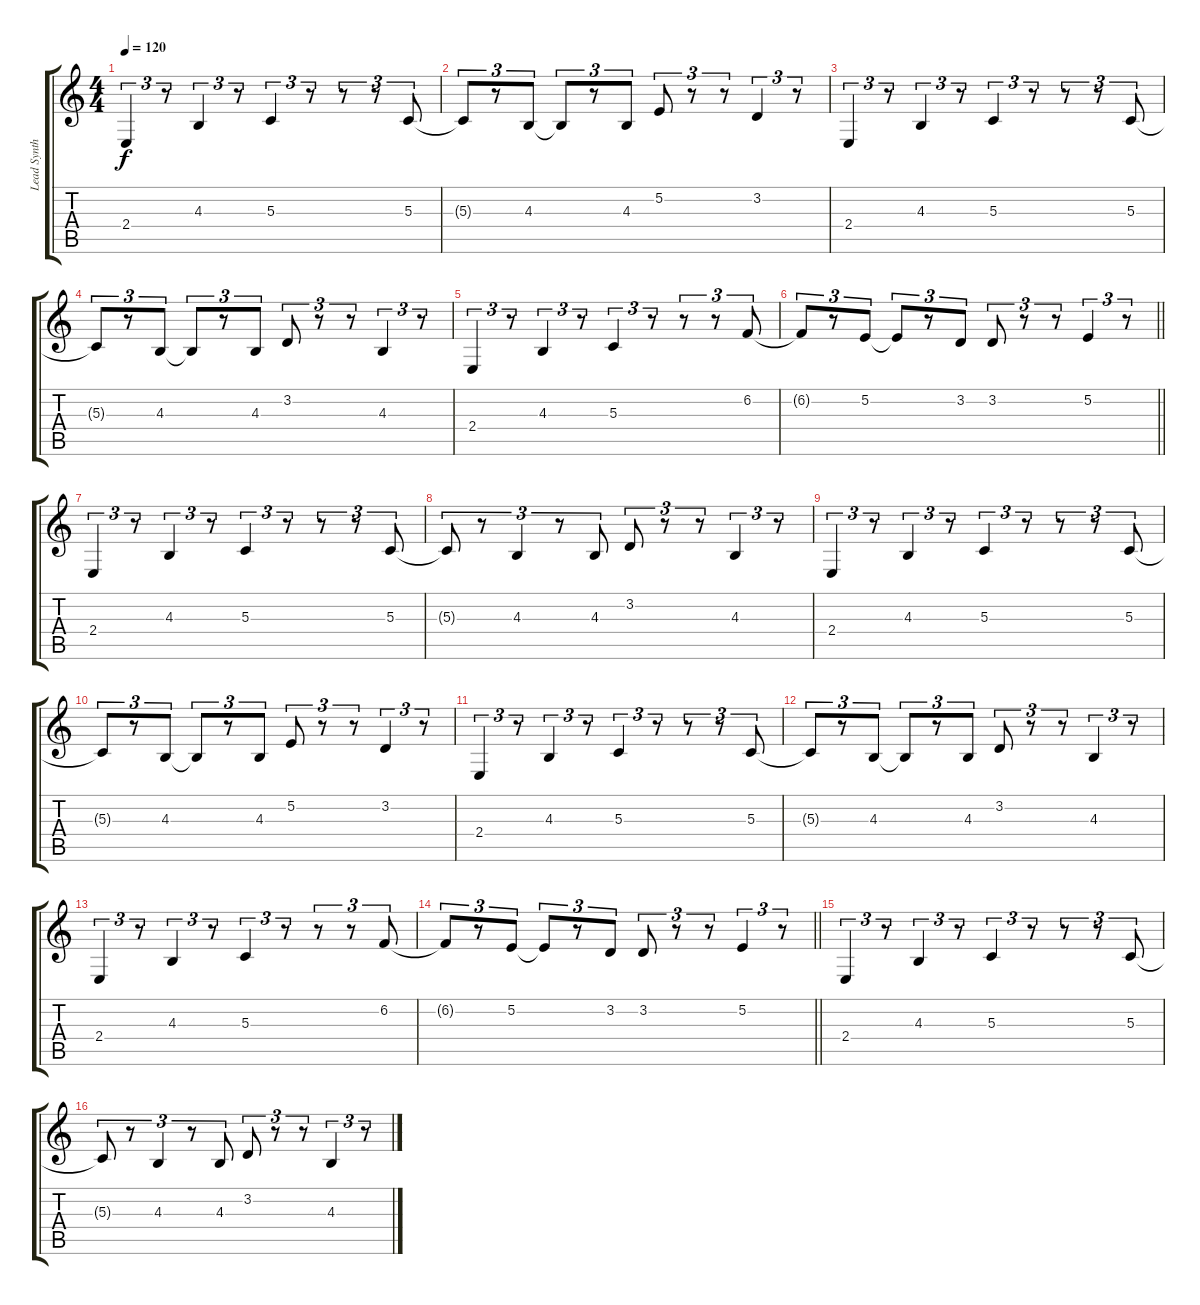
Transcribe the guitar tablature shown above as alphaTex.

\track ("Lead Synth" "Lead Synth") {instrument lead2sawtooth}
\staff {score tabs}
\tuning (E4 B3 G3 D3 A2 E2) {hide}
\ts (4 4)
\tempo 120
\clef g2
\ks c
2.4.4{tu (3 2) dy f} r.8{tu (3 2)} 4.3.4{tu (3 2)} r.8{tu (3 2)} 5.3.4{tu (3 2)} r.8{tu (3 2)} r.8{tu (3 2)} r.8{tu (3 2)} 5.3.8{tu (3 2)} |
5.3{t}.8{tu (3 2)} r.8{tu (3 2)} 4.3.8{tu (3 2)} 4.3{t}.8{tu (3 2)} r.8{tu (3 2)} 4.3.8{tu (3 2)} 5.2.8{tu (3 2)} r.8{tu (3 2)} r.8{tu (3 2)} 3.2.4{tu (3 2)} r.8{tu (3 2)} |
2.4.4{tu (3 2)} r.8{tu (3 2)} 4.3.4{tu (3 2)} r.8{tu (3 2)} 5.3.4{tu (3 2)} r.8{tu (3 2)} r.8{tu (3 2)} r.8{tu (3 2)} 5.3.8{tu (3 2)} |
5.3{t}.8{tu (3 2)} r.8{tu (3 2)} 4.3.8{tu (3 2)} 4.3{t}.8{tu (3 2)} r.8{tu (3 2)} 4.3.8{tu (3 2)} 3.2.8{tu (3 2)} r.8{tu (3 2)} r.8{tu (3 2)} 4.3.4{tu (3 2)} r.8{tu (3 2)} |
2.4.4{tu (3 2)} r.8{tu (3 2)} 4.3.4{tu (3 2)} r.8{tu (3 2)} 5.3.4{tu (3 2)} r.8{tu (3 2)} r.8{tu (3 2)} r.8{tu (3 2)} 6.2.8{tu (3 2)} |
\barLineRight lightlight
6.2{t}.8{tu (3 2)} r.8{tu (3 2)} 5.2.8{tu (3 2)} 5.2{t}.8{tu (3 2)} r.8{tu (3 2)} 3.2.8{tu (3 2)} 3.2.8{tu (3 2)} r.8{tu (3 2)} r.8{tu (3 2)} 5.2.4{tu (3 2)} r.8{tu (3 2)} |
\section ("" "")
2.4.4{tu (3 2)} r.8{tu (3 2)} 4.3.4{tu (3 2)} r.8{tu (3 2)} 5.3.4{tu (3 2)} r.8{tu (3 2)} r.8{tu (3 2)} r.8{tu (3 2)} 5.3.8{tu (3 2)} |
5.3{t}.8{tu (3 2)} r.8{tu (3 2)} 4.3.4{tu (3 2)} r.8{tu (3 2)} 4.3.8{tu (3 2)} 3.2.8{tu (3 2)} r.8{tu (3 2)} r.8{tu (3 2)} 4.3.4{tu (3 2)} r.8{tu (3 2)} |
2.4.4{tu (3 2)} r.8{tu (3 2)} 4.3.4{tu (3 2)} r.8{tu (3 2)} 5.3.4{tu (3 2)} r.8{tu (3 2)} r.8{tu (3 2)} r.8{tu (3 2)} 5.3.8{tu (3 2)} |
5.3{t}.8{tu (3 2)} r.8{tu (3 2)} 4.3.8{tu (3 2)} 4.3{t}.8{tu (3 2)} r.8{tu (3 2)} 4.3.8{tu (3 2)} 5.2.8{tu (3 2)} r.8{tu (3 2)} r.8{tu (3 2)} 3.2.4{tu (3 2)} r.8{tu (3 2)} |
2.4.4{tu (3 2)} r.8{tu (3 2)} 4.3.4{tu (3 2)} r.8{tu (3 2)} 5.3.4{tu (3 2)} r.8{tu (3 2)} r.8{tu (3 2)} r.8{tu (3 2)} 5.3.8{tu (3 2)} |
5.3{t}.8{tu (3 2)} r.8{tu (3 2)} 4.3.8{tu (3 2)} 4.3{t}.8{tu (3 2)} r.8{tu (3 2)} 4.3.8{tu (3 2)} 3.2.8{tu (3 2)} r.8{tu (3 2)} r.8{tu (3 2)} 4.3.4{tu (3 2)} r.8{tu (3 2)} |
2.4.4{tu (3 2)} r.8{tu (3 2)} 4.3.4{tu (3 2)} r.8{tu (3 2)} 5.3.4{tu (3 2)} r.8{tu (3 2)} r.8{tu (3 2)} r.8{tu (3 2)} 6.2.8{tu (3 2)} |
\barLineRight lightlight
6.2{t}.8{tu (3 2)} r.8{tu (3 2)} 5.2.8{tu (3 2)} 5.2{t}.8{tu (3 2)} r.8{tu (3 2)} 3.2.8{tu (3 2)} 3.2.8{tu (3 2)} r.8{tu (3 2)} r.8{tu (3 2)} 5.2.4{tu (3 2)} r.8{tu (3 2)} |
\section ("" "")
2.4.4{tu (3 2)} r.8{tu (3 2)} 4.3.4{tu (3 2)} r.8{tu (3 2)} 5.3.4{tu (3 2)} r.8{tu (3 2)} r.8{tu (3 2)} r.8{tu (3 2)} 5.3.8{tu (3 2)} |
5.3{t}.8{tu (3 2)} r.8{tu (3 2)} 4.3.4{tu (3 2)} r.8{tu (3 2)} 4.3.8{tu (3 2)} 3.2.8{tu (3 2)} r.8{tu (3 2)} r.8{tu (3 2)} 4.3.4{tu (3 2)} r.8{tu (3 2)}
